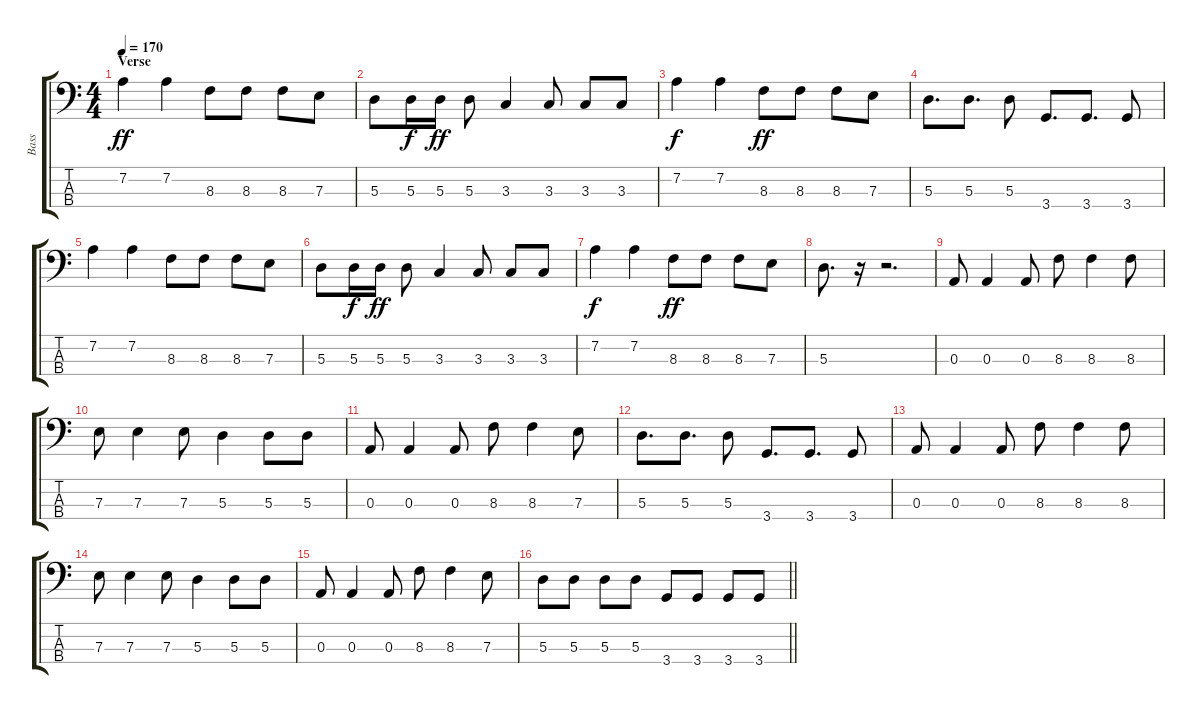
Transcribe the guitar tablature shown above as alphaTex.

\track ("Bass" "Bass") {instrument electricbassfinger}
\staff {score tabs}
\tuning (G2 D2 A1 E1) {hide}
\ts (4 4)
\section ("" "Verse")
\tempo 170
\clef f4
\ks c
7.2.4{dy ff} 7.2.4 8.3.8 8.3.8 8.3.8 7.3.8 |
5.3.8 5.3.16{dy f} 5.3.16{dy ff} 5.3.8 3.3.4 3.3.8 3.3.8 3.3.8 |
7.2.4{dy f} 7.2.4 8.3.8{dy ff} 8.3.8 8.3.8 7.3.8 |
5.3.8{d} 5.3.8{d} 5.3.8 3.4.8{d} 3.4.8{d} 3.4.8 |
7.2.4 7.2.4 8.3.8 8.3.8 8.3.8 7.3.8 |
5.3.8 5.3.16{dy f} 5.3.16{dy ff} 5.3.8 3.3.4 3.3.8 3.3.8 3.3.8 |
7.2.4{dy f} 7.2.4 8.3.8{dy ff} 8.3.8 8.3.8 7.3.8 |
5.3.8{d} r.16 r.2{d} |
0.3.8 0.3.4 0.3.8 8.3.8 8.3.4 8.3.8 |
7.3.8 7.3.4 7.3.8 5.3.4 5.3.8 5.3.8 |
0.3.8 0.3.4 0.3.8 8.3.8 8.3.4 7.3.8 |
5.3.8{d} 5.3.8{d} 5.3.8 3.4.8{d} 3.4.8{d} 3.4.8 |
0.3.8 0.3.4 0.3.8 8.3.8 8.3.4 8.3.8 |
7.3.8 7.3.4 7.3.8 5.3.4 5.3.8 5.3.8 |
0.3.8 0.3.4 0.3.8 8.3.8 8.3.4 7.3.8 |
\barLineRight lightlight
5.3.8 5.3.8 5.3.8 5.3.8 3.4.8 3.4.8 3.4.8 3.4.8
